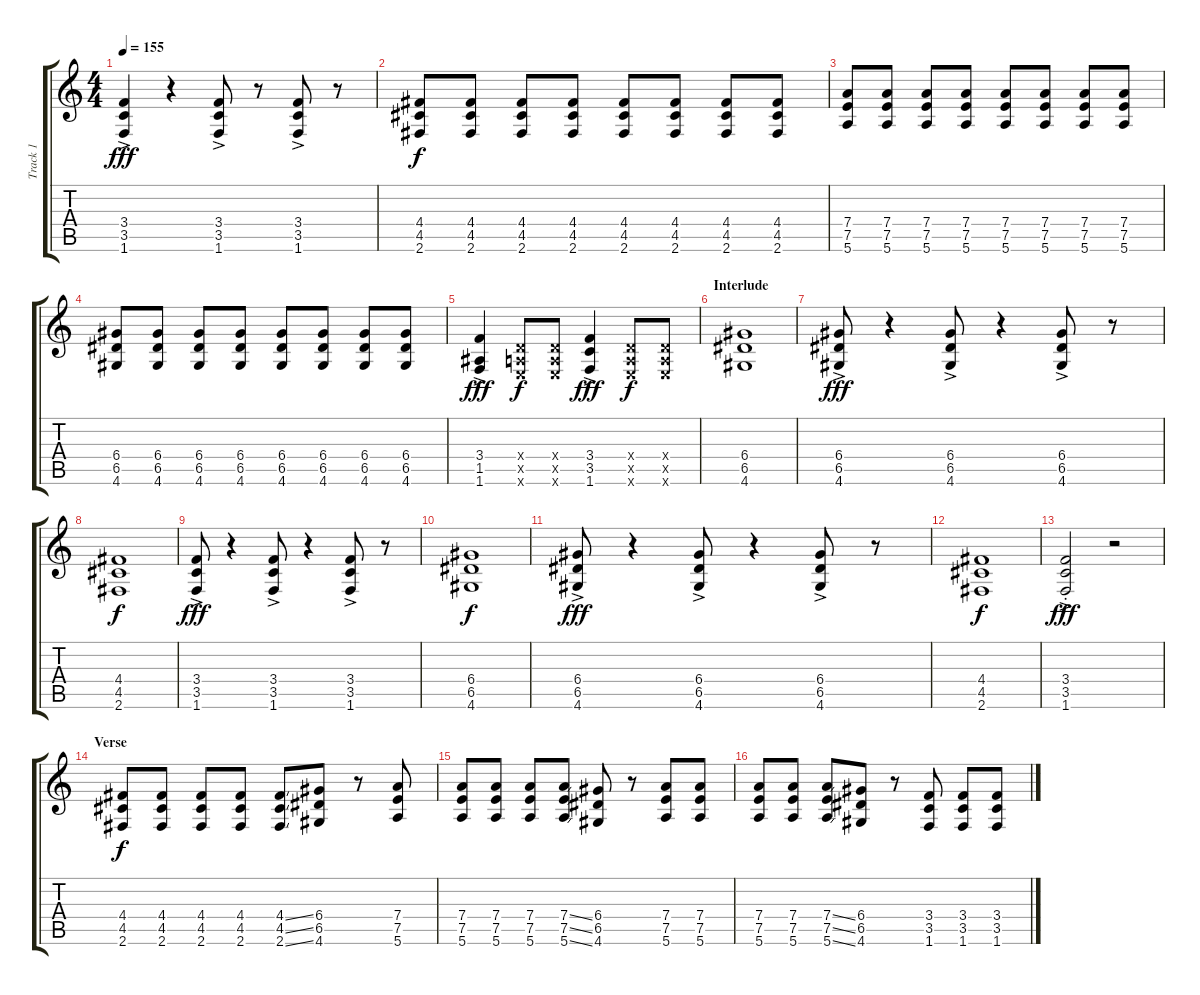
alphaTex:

\track ("Track 1" "Track 1") {instrument distortionguitar}
\staff {score tabs}
\tuning (E4 B3 G3 D3 A2 E2) {hide}
\ts (4 4)
\tempo 155
\clef g2
\ks c
(3.4{ac} 3.5{ac} 1.6{ac}).4{dy fff} r.4 (3.4{ac} 3.5{ac} 1.6{ac}).8 r.8 (3.4{ac} 3.5{ac} 1.6{ac}).8 r.8 |
(4.4 4.5 2.6).8{dy f} (4.4 4.5 2.6).8 (4.4 4.5 2.6).8 (4.4 4.5 2.6).8 (4.4 4.5 2.6).8 (4.4 4.5 2.6).8 (4.4 4.5 2.6).8 (4.4 4.5 2.6).8 |
(7.4 7.5 5.6).8 (7.4 7.5 5.6).8 (7.4 7.5 5.6).8 (7.4 7.5 5.6).8 (7.4 7.5 5.6).8 (7.4 7.5 5.6).8 (7.4 7.5 5.6).8 (7.4 7.5 5.6).8 |
(6.4 6.5 4.6).8 (6.4 6.5 4.6).8 (6.4 6.5 4.6).8 (6.4 6.5 4.6).8 (6.4 6.5 4.6).8 (6.4 6.5 4.6).8 (6.4 6.5 4.6).8 (6.4 6.5 4.6).8 |
(3.4{ac} 1.5{ac} 1.6{ac}).4{dy fff} (0.4{x} 0.5{x} 0.6{x}).8{dy f} (0.4{x} 0.5{x} 0.6{x}).8 (3.4{ac} 3.5{ac} 1.6{ac}).4{dy fff} (0.4{x} 0.5{x} 0.6{x}).8{dy f} (0.4{x} 0.5{x} 0.6{x}).8 |
\section ("" "Interlude")
(6.4 6.5 4.6).1 |
(6.4{ac} 6.5{ac} 4.6{ac}).8{dy fff} r.4 (6.4{ac} 6.5{ac} 4.6{ac}).8 r.4 (6.4{ac} 6.5{ac} 4.6{ac}).8 r.8 |
(4.4 4.5 2.6).1{dy f} |
(3.4{ac} 3.5{ac} 1.6{ac}).8{dy fff} r.4 (3.4{ac} 3.5{ac} 1.6{ac}).8 r.4 (3.4{ac} 3.5{ac} 1.6{ac}).8 r.8 |
(6.4 6.5 4.6).1{dy f} |
(6.4{ac} 6.5{ac} 4.6{ac}).8{dy fff} r.4 (6.4{ac} 6.5{ac} 4.6{ac}).8 r.4 (6.4{ac} 6.5{ac} 4.6{ac}).8 r.8 |
(4.4 4.5 2.6).1{dy f} |
(3.4{ac st} 3.5{ac st} 1.6{ac st}).2{dy fff} r.2 |
\section ("" "Verse")
(4.4 4.5 2.6).8{dy f} (4.4 4.5 2.6).8 (4.4 4.5 2.6).8 (4.4 4.5 2.6).8 (4.4{ss} 4.5{ss} 2.6{ss}).8 (6.4 6.5 4.6).8 r.8 (7.4 7.5 5.6).8 |
(7.4 7.5 5.6).8 (7.4 7.5 5.6).8 (7.4 7.5 5.6).8 (7.4{ss} 7.5{ss} 5.6{ss}).8 (6.4 6.5 4.6).8 r.8 (7.4 7.5 5.6).8 (7.4 7.5 5.6).8 |
(7.4 7.5 5.6).8 (7.4 7.5 5.6).8 (7.4{ss} 7.5{ss} 5.6{ss}).8 (6.4 6.5 4.6).8 r.8 (3.4 3.5 1.6).8 (3.4 3.5 1.6).8 (3.4 3.5 1.6).8
